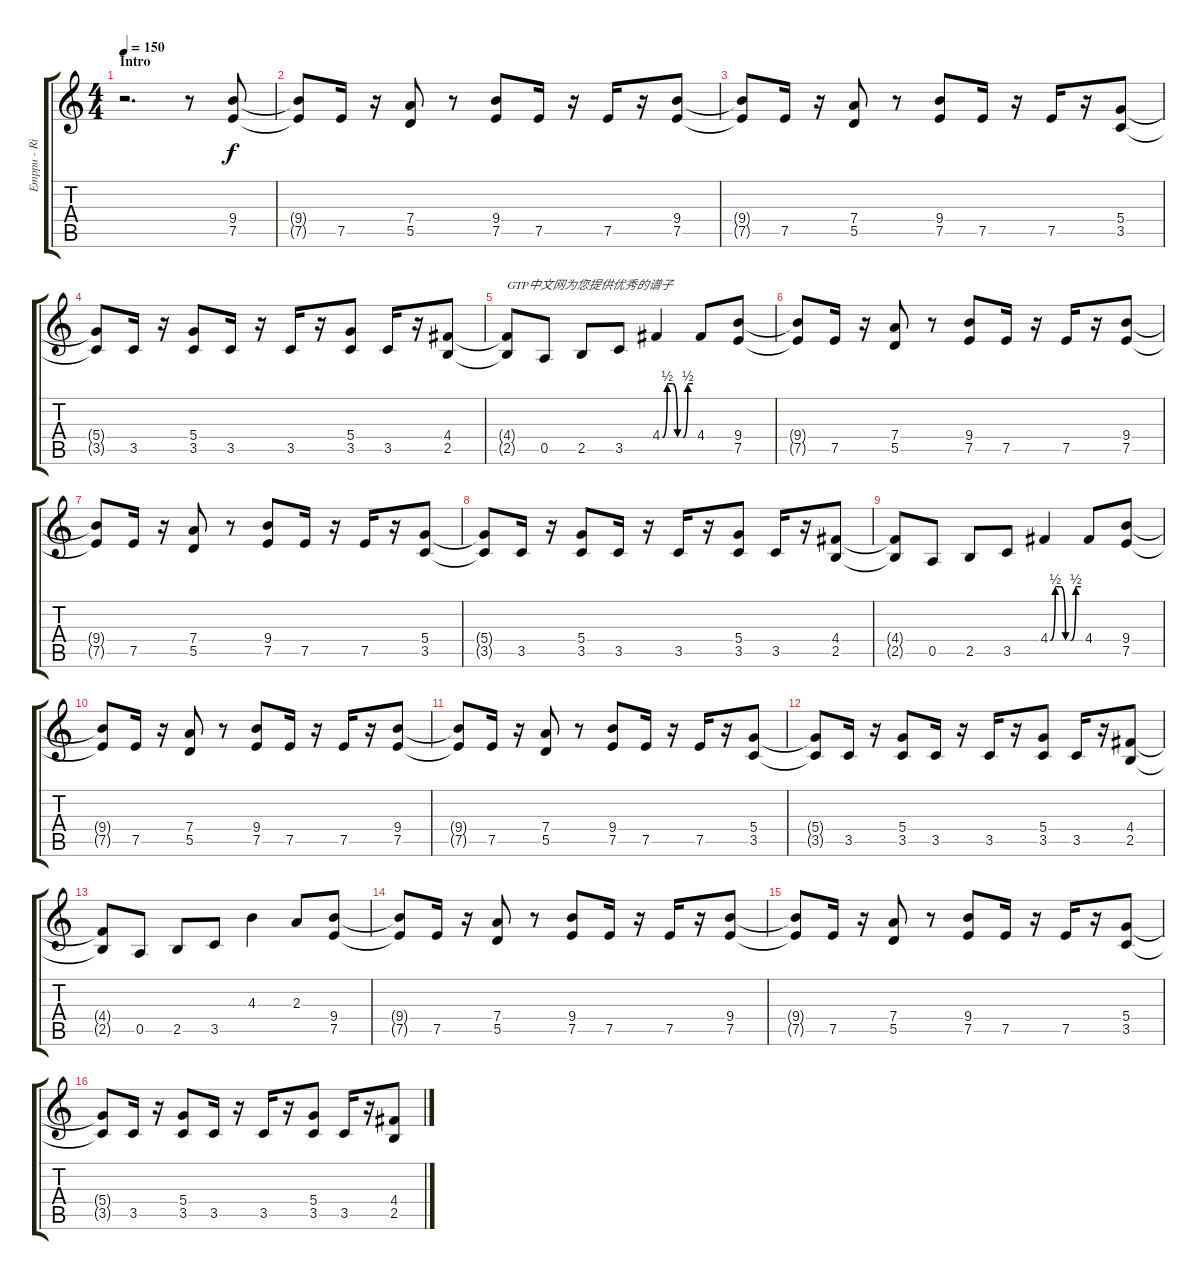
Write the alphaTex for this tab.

\track ("Emppu - Right Channel" "Emppu - Ri") {instrument distortionguitar}
\staff {score tabs}
\tuning (E4 B3 G3 D3 A2 E2) {hide}
\ts (4 4)
\section ("" "Intro")
\tempo 150
\clef g2
\ks c
r.2{d dy f instrument distortionguitar} r.8 (9.4 7.5).8 |
(9.4{t} 7.5{t}).8 7.5.16 r.16 (7.4 5.5).8 r.8 (9.4 7.5).8 7.5.16 r.16 7.5.16 r.16 (9.4 7.5).8 |
(9.4{t} 7.5{t}).8 7.5.16 r.16 (7.4 5.5).8 r.8 (9.4 7.5).8 7.5.16 r.16 7.5.16 r.16 (5.4 3.5).8 |
(5.4{t} 3.5{t}).8 3.5.16 r.16 (5.4 3.5).8 3.5.16 r.16 3.5.16 r.16 (5.4 3.5).8 3.5.16 r.16 (4.4 2.5).8 |
(4.4{t} 2.5{t}).8{txt "GTP中文网为您提供优秀的谱子"} 0.5.8 2.5.8 3.5.8 4.4{be (custom 0 0 10 2 20 2 30 0 40 0 50 2 60 2)}.4 4.4.8 (9.4 7.5).8 |
(9.4{t} 7.5{t}).8 7.5.16 r.16 (7.4 5.5).8 r.8 (9.4 7.5).8 7.5.16 r.16 7.5.16 r.16 (9.4 7.5).8 |
(9.4{t} 7.5{t}).8 7.5.16 r.16 (7.4 5.5).8 r.8 (9.4 7.5).8 7.5.16 r.16 7.5.16 r.16 (5.4 3.5).8 |
(5.4{t} 3.5{t}).8 3.5.16 r.16 (5.4 3.5).8 3.5.16 r.16 3.5.16 r.16 (5.4 3.5).8 3.5.16 r.16 (4.4 2.5).8 |
(4.4{t} 2.5{t}).8 0.5.8 2.5.8 3.5.8 4.4{be (custom 0 0 10 2 20 2 30 0 40 0 50 2 60 2)}.4 4.4.8 (9.4 7.5).8 |
(9.4{t} 7.5{t}).8 7.5.16 r.16 (7.4 5.5).8 r.8 (9.4 7.5).8 7.5.16 r.16 7.5.16 r.16 (9.4 7.5).8 |
(9.4{t} 7.5{t}).8 7.5.16 r.16 (7.4 5.5).8 r.8 (9.4 7.5).8 7.5.16 r.16 7.5.16 r.16 (5.4 3.5).8 |
(5.4{t} 3.5{t}).8 3.5.16 r.16 (5.4 3.5).8 3.5.16 r.16 3.5.16 r.16 (5.4 3.5).8 3.5.16 r.16 (4.4 2.5).8 |
(4.4{t} 2.5{t}).8 0.5.8 2.5.8 3.5.8 4.3.4 2.3.8 (9.4 7.5).8 |
(9.4{t} 7.5{t}).8 7.5.16 r.16 (7.4 5.5).8 r.8 (9.4 7.5).8 7.5.16 r.16 7.5.16 r.16 (9.4 7.5).8 |
(9.4{t} 7.5{t}).8 7.5.16 r.16 (7.4 5.5).8 r.8 (9.4 7.5).8 7.5.16 r.16 7.5.16 r.16 (5.4 3.5).8 |
(5.4{t} 3.5{t}).8 3.5.16 r.16 (5.4 3.5).8 3.5.16 r.16 3.5.16 r.16 (5.4 3.5).8 3.5.16 r.16 (4.4 2.5).8
